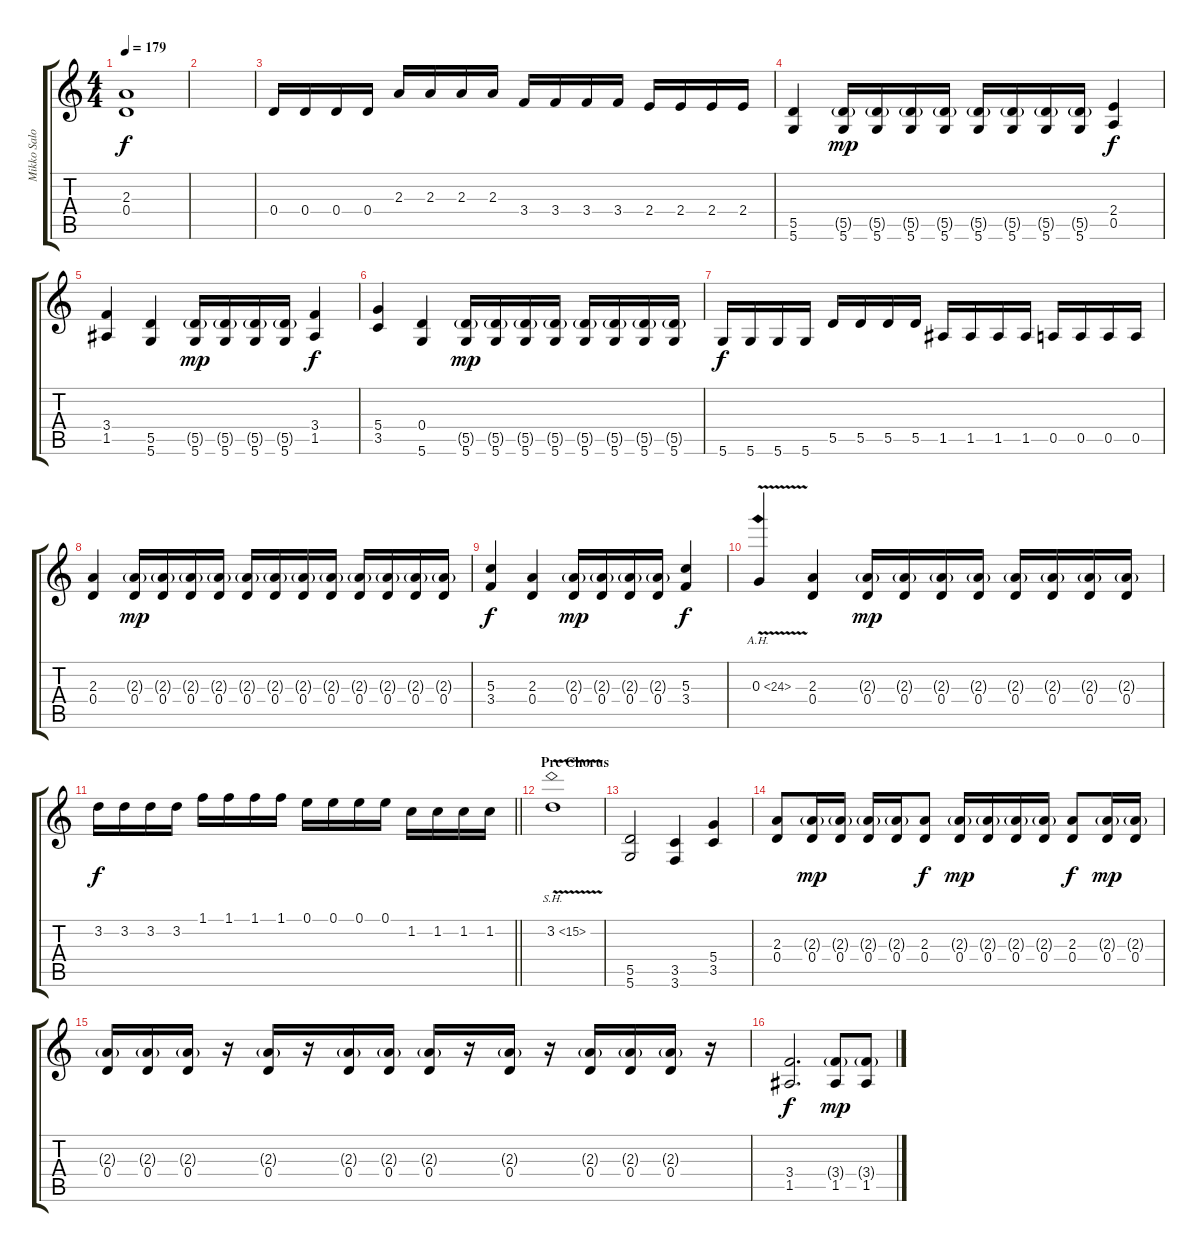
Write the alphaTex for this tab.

\track ("Mikko Salovaara (Rhythm Guitar)" "Mikko Salo") {instrument distortionguitar}
\staff {score tabs}
\tuning (E4 B3 G3 D3 A2 D2) {hide}
\ts (4 4)
\tempo 179
\clef g2
\ks c
(2.3{t} 0.4{t}).1{dy f} |
|
0.4.16 0.4.16 0.4.16 0.4.16 2.3.16 2.3.16 2.3.16 2.3.16 3.4.16 3.4.16 3.4.16 3.4.16 2.4.16 2.4.16 2.4.16 2.4.16 |
(5.5 5.6).4 (5.5{g} 5.6).16{dy mp} (5.5{g} 5.6).16 (5.5{g} 5.6).16 (5.5{g} 5.6).16 (5.5{g} 5.6).16 (5.5{g} 5.6).16 (5.5{g} 5.6).16 (5.5{g} 5.6).16 (2.4 0.5).4{dy f} |
(3.4 1.5).4 (5.5 5.6).4 (5.5{g} 5.6).16{dy mp} (5.5{g} 5.6).16 (5.5{g} 5.6).16 (5.5{g} 5.6).16 (3.4 1.5).4{dy f} |
(5.4 3.5).4 (0.4 5.6).4 (5.5{g} 5.6).16{dy mp} (5.5{g} 5.6).16 (5.5{g} 5.6).16 (5.5{g} 5.6).16 (5.5{g} 5.6).16 (5.5{g} 5.6).16 (5.5{g} 5.6).16 (5.5{g} 5.6).16 |
5.6.16{dy f} 5.6.16 5.6.16 5.6.16 5.5.16 5.5.16 5.5.16 5.5.16 1.5.16 1.5.16 1.5.16 1.5.16 0.5.16 0.5.16 0.5.16 0.5.16 |
(2.3 0.4).4 (2.3{g} 0.4).16{dy mp} (2.3{g} 0.4).16 (2.3{g} 0.4).16 (2.3{g} 0.4).16 (2.3{g} 0.4).16 (2.3{g} 0.4).16 (2.3{g} 0.4).16 (2.3{g} 0.4).16 (2.3{g} 0.4).16 (2.3{g} 0.4).16 (2.3{g} 0.4).16 (2.3{g} 0.4).16 |
(5.3 3.4).4{dy f} (2.3 0.4).4 (2.3{g} 0.4).16{dy mp} (2.3{g} 0.4).16 (2.3{g} 0.4).16 (2.3{g} 0.4).16 (5.3 3.4).4{dy f} |
0.3{ah 24 v}.4 (2.3 0.4).4 (2.3{g} 0.4).16{dy mp} (2.3{g} 0.4).16 (2.3{g} 0.4).16 (2.3{g} 0.4).16 (2.3{g} 0.4).16 (2.3{g} 0.4).16 (2.3{g} 0.4).16 (2.3{g} 0.4).16 |
\barLineRight lightlight
3.2.16{dy f} 3.2.16 3.2.16 3.2.16 1.1.16 1.1.16 1.1.16 1.1.16 0.1.16 0.1.16 0.1.16 0.1.16 1.2.16 1.2.16 1.2.16 1.2.16 |
\section ("" "Pre Chorus")
3.2{sh 12 v}.1 |
(5.5 5.6).2 (3.5 3.6).4 (5.4 3.5).4 |
(2.3 0.4).8 (2.3{g} 0.4).16{dy mp} (2.3{g} 0.4).16 (2.3{g} 0.4).16 (2.3{g} 0.4).16 (2.3 0.4).8{dy f} (2.3{g} 0.4).16{dy mp} (2.3{g} 0.4).16 (2.3{g} 0.4).16 (2.3{g} 0.4).16 (2.3 0.4).8{dy f} (2.3{g} 0.4).16{dy mp} (2.3{g} 0.4).16 |
(2.3{g} 0.4).16 (2.3{g} 0.4).16 (2.3{g} 0.4).16 r.16 (2.3{g} 0.4).16 r.16 (2.3{g} 0.4).16 (2.3{g} 0.4).16 (2.3{g} 0.4).16 r.16 (2.3{g} 0.4).16 r.16 (2.3{g} 0.4).16 (2.3{g} 0.4).16 (2.3{g} 0.4).16 r.16 |
(3.4 1.5).2{d dy f} (3.4{g} 1.5).8{dy mp} (3.4{g} 1.5).8
